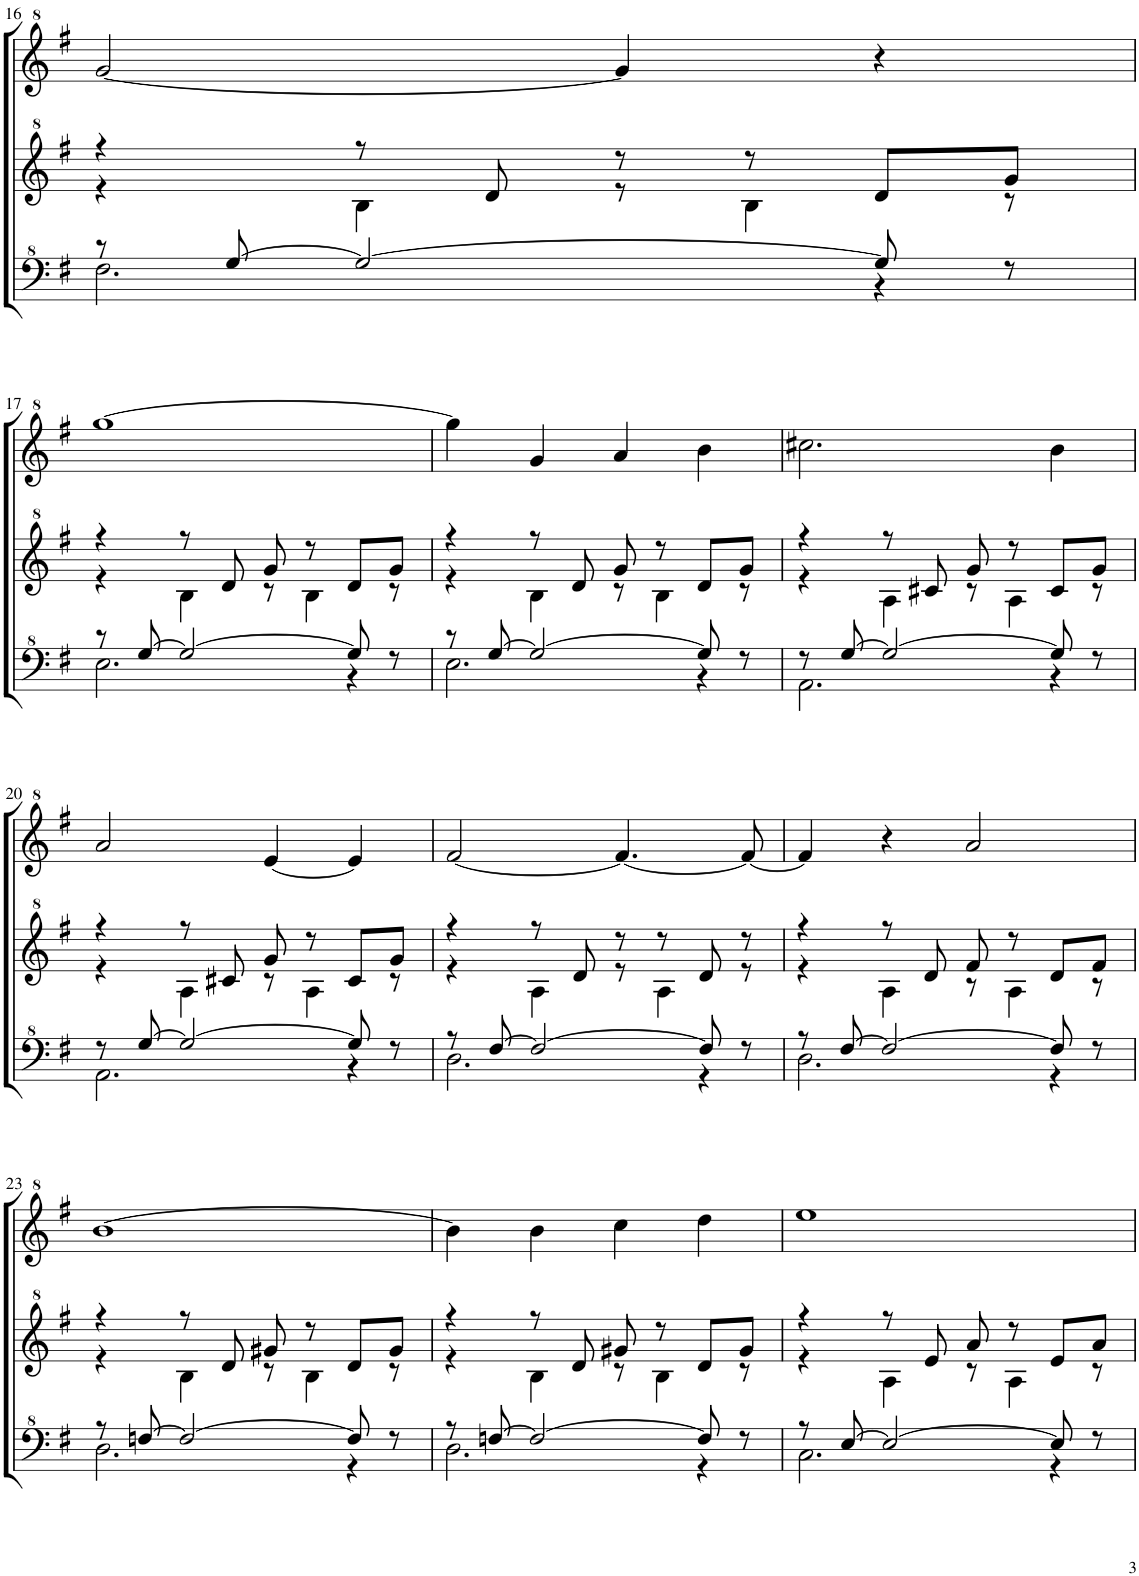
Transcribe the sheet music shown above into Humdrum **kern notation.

**kern	**kern	**kern
*part1	*part1	*part1
*staff3	*staff2	*staff1
*I"Model III	*	*
!!LO:PB:g=z
*clefF^4	*clefG^2	*clefG^2
*k[f#]	*k[f#]	*k[f#]
*M4/4	*M4/4	*M4/4
*met(c)	*met(c)	*met(c)
=16	=16	=16
*^	*^	*
2.f#\	8r	4r	4r	[2gg/
.	[8g/	.	.	.
.	2g/_	8r	4b\	.
.	.	8dd/	.	.
.	.	8r	8r	4gg/]
.	.	8r	4b\	.
4r	8g/]	8dd/L	.	4r
.	8r	8gg/J	8r	.
!!LO:LB:g=z
=17	=17	=17	=17	=17
2.e\	8r	4r	4r	[1ggg
.	[8g/	.	.	.
.	2g/_	8r	4b\	.
.	.	8dd/	.	.
.	.	8gg/	8r	.
.	.	8r	4b\	.
4r	8g/]	8dd/L	.	.
.	8r	8gg/J	8r	.
=18	=18	=18	=18	=18
2.e\	8r	4r	4r	4ggg\]
.	[8g/	.	.	.
.	2g/_	8r	4b\	4gg/
.	.	8dd/	.	.
.	.	8gg/	8r	4aa/
.	.	8r	4b\	.
4r	8g/]	8dd/L	.	4bb\
.	8r	8gg/J	8r	.
=19	=19	=19	=19	=19
2.A\	8r	4r	4r	2.ccc#X\
.	[8g/	.	.	.
.	2g/_	8r	4a\	.
.	.	8cc#X/	.	.
.	.	8gg/	8r	.
.	.	8r	4a\	.
4r	8g/]	8cc#/L	.	4bb\
.	8r	8gg/J	8r	.
!!LO:LB:g=z
=20	=20	=20	=20	=20
2.A\	8r	4r	4r	2aa/
.	[8g/	.	.	.
.	2g/_	8r	4a\	.
.	.	8cc#X/	.	.
.	.	8gg/	8r	[4ee/
.	.	8r	4a\	.
4r	8g/]	8cc#/L	.	4ee/]
.	8r	8gg/J	8r	.
=21	=21	=21	=21	=21
2.d\	8r	4r	4r	[2ff#/
.	[8f#/	.	.	.
.	2f#/_	8r	4a\	.
.	.	8dd/	.	.
.	.	8r	8r	4.ff#/_
.	.	8r	4a\	.
4r	8f#/]	8dd/	.	.
.	8r	8r	8r	8ff#/_
=22	=22	=22	=22	=22
2.d\	8r	4r	4r	4ff#/]
.	[8f#/	.	.	.
.	2f#/_	8r	4a\	4r
.	.	8dd/	.	.
.	.	8ff#/	8r	2aa/
.	.	8r	4a\	.
4r	8f#/]	8dd/L	.	.
.	8r	8ff#/J	8r	.
!!LO:LB:g=z
=23	=23	=23	=23	=23
2.d\	8r	4r	4r	[1bb
.	[8fn/	.	.	.
.	2f/_	8r	4b\	.
.	.	8dd/	.	.
.	.	8gg#X/	8r	.
.	.	8r	4b\	.
4r	8f/]	8dd/L	.	.
.	8r	8gg#/J	8r	.
=24	=24	=24	=24	=24
2.d\	8r	4r	4r	4bb\]
.	[8fn/	.	.	.
.	2f/_	8r	4b\	4bb\
.	.	8dd/	.	.
.	.	8gg#X/	8r	4ccc\
.	.	8r	4b\	.
4r	8f/]	8dd/L	.	4ddd\
.	8r	8gg#/J	8r	.
=25	=25	=25	=25	=25
2.c\	8r	4r	4r	1eee
.	[8e/	.	.	.
.	2e/_	8r	4a\	.
.	.	8ee/	.	.
.	.	8aa/	8r	.
.	.	8r	4a\	.
4r	8e/]	8ee/L	.	.
.	8r	8aa/J	8r	.
*v	*v	*	*	*
*	*v	*v	*
=	=	=
*-	*-	*-
